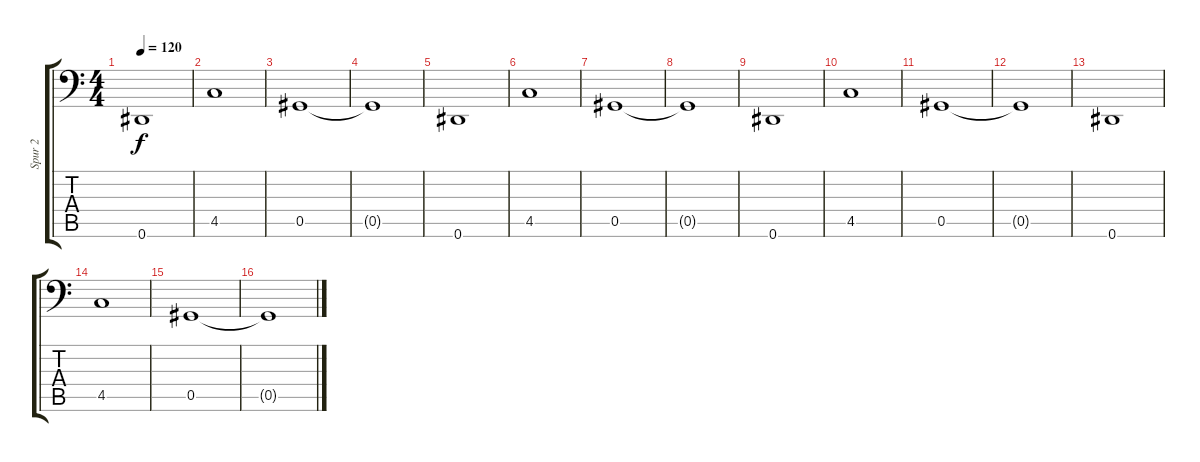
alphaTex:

\track ("Spur 2" "Spur 2") {instrument electricbassfinger}
\staff {score tabs}
\tuning (Eb3 Bb2 Gb2 Db2 Ab1 Eb1) {hide}
\ts (4 4)
\tempo 120
\clef f4
\ks c
0.6.1{dy f} |
4.5.1 |
0.5.1 |
0.5{t}.1 |
0.6.1 |
4.5.1 |
0.5.1 |
0.5{t}.1 |
0.6.1 |
4.5.1 |
0.5.1 |
0.5{t}.1 |
0.6.1 |
4.5.1 |
0.5.1 |
0.5{t}.1
